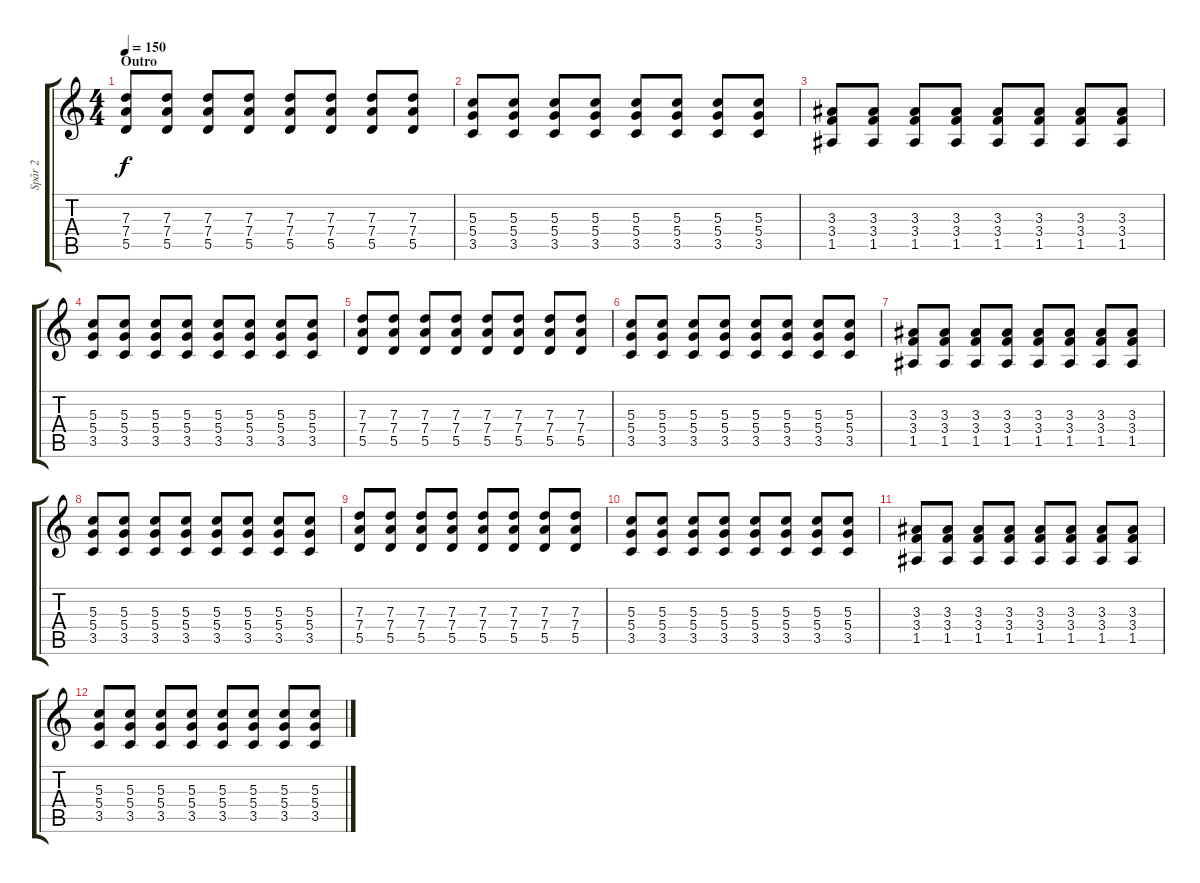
\track ("Spår 2" "Spår 2") {instrument distortionguitar}
\staff {score tabs}
\tuning (E4 B3 G3 D3 A2 E2) {hide}
\ts (4 4)
\section ("" "Outro")
\tempo 150
\clef g2
\ks c
(7.3 7.4 5.5).8{dy f} (7.3 7.4 5.5).8 (7.3 7.4 5.5).8 (7.3 7.4 5.5).8 (7.3 7.4 5.5).8 (7.3 7.4 5.5).8 (7.3 7.4 5.5).8 (7.3 7.4 5.5).8 |
(5.3 5.4 3.5).8 (5.3 5.4 3.5).8 (5.3 5.4 3.5).8 (5.3 5.4 3.5).8 (5.3 5.4 3.5).8 (5.3 5.4 3.5).8 (5.3 5.4 3.5).8 (5.3 5.4 3.5).8 |
(3.3 3.4 1.5).8 (3.3 3.4 1.5).8 (3.3 3.4 1.5).8 (3.3 3.4 1.5).8 (3.3 3.4 1.5).8 (3.3 3.4 1.5).8 (3.3 3.4 1.5).8 (3.3 3.4 1.5).8 |
(5.3 5.4 3.5).8 (5.3 5.4 3.5).8 (5.3 5.4 3.5).8 (5.3 5.4 3.5).8 (5.3 5.4 3.5).8 (5.3 5.4 3.5).8 (5.3 5.4 3.5).8 (5.3 5.4 3.5).8 |
(7.3 7.4 5.5).8 (7.3 7.4 5.5).8 (7.3 7.4 5.5).8 (7.3 7.4 5.5).8 (7.3 7.4 5.5).8 (7.3 7.4 5.5).8 (7.3 7.4 5.5).8 (7.3 7.4 5.5).8 |
(5.3 5.4 3.5).8 (5.3 5.4 3.5).8 (5.3 5.4 3.5).8 (5.3 5.4 3.5).8 (5.3 5.4 3.5).8 (5.3 5.4 3.5).8 (5.3 5.4 3.5).8 (5.3 5.4 3.5).8 |
(3.3 3.4 1.5).8 (3.3 3.4 1.5).8 (3.3 3.4 1.5).8 (3.3 3.4 1.5).8 (3.3 3.4 1.5).8 (3.3 3.4 1.5).8 (3.3 3.4 1.5).8 (3.3 3.4 1.5).8 |
(5.3 5.4 3.5).8 (5.3 5.4 3.5).8 (5.3 5.4 3.5).8 (5.3 5.4 3.5).8 (5.3 5.4 3.5).8 (5.3 5.4 3.5).8 (5.3 5.4 3.5).8 (5.3 5.4 3.5).8 |
(7.3 7.4 5.5).8 (7.3 7.4 5.5).8 (7.3 7.4 5.5).8 (7.3 7.4 5.5).8 (7.3 7.4 5.5).8 (7.3 7.4 5.5).8 (7.3 7.4 5.5).8 (7.3 7.4 5.5).8 |
(5.3 5.4 3.5).8 (5.3 5.4 3.5).8 (5.3 5.4 3.5).8 (5.3 5.4 3.5).8 (5.3 5.4 3.5).8 (5.3 5.4 3.5).8 (5.3 5.4 3.5).8 (5.3 5.4 3.5).8 |
(3.3 3.4 1.5).8 (3.3 3.4 1.5).8 (3.3 3.4 1.5).8 (3.3 3.4 1.5).8 (3.3 3.4 1.5).8 (3.3 3.4 1.5).8 (3.3 3.4 1.5).8 (3.3 3.4 1.5).8 |
(5.3 5.4 3.5).8 (5.3 5.4 3.5).8 (5.3 5.4 3.5).8 (5.3 5.4 3.5).8 (5.3 5.4 3.5).8 (5.3 5.4 3.5).8 (5.3 5.4 3.5).8 (5.3 5.4 3.5).8
